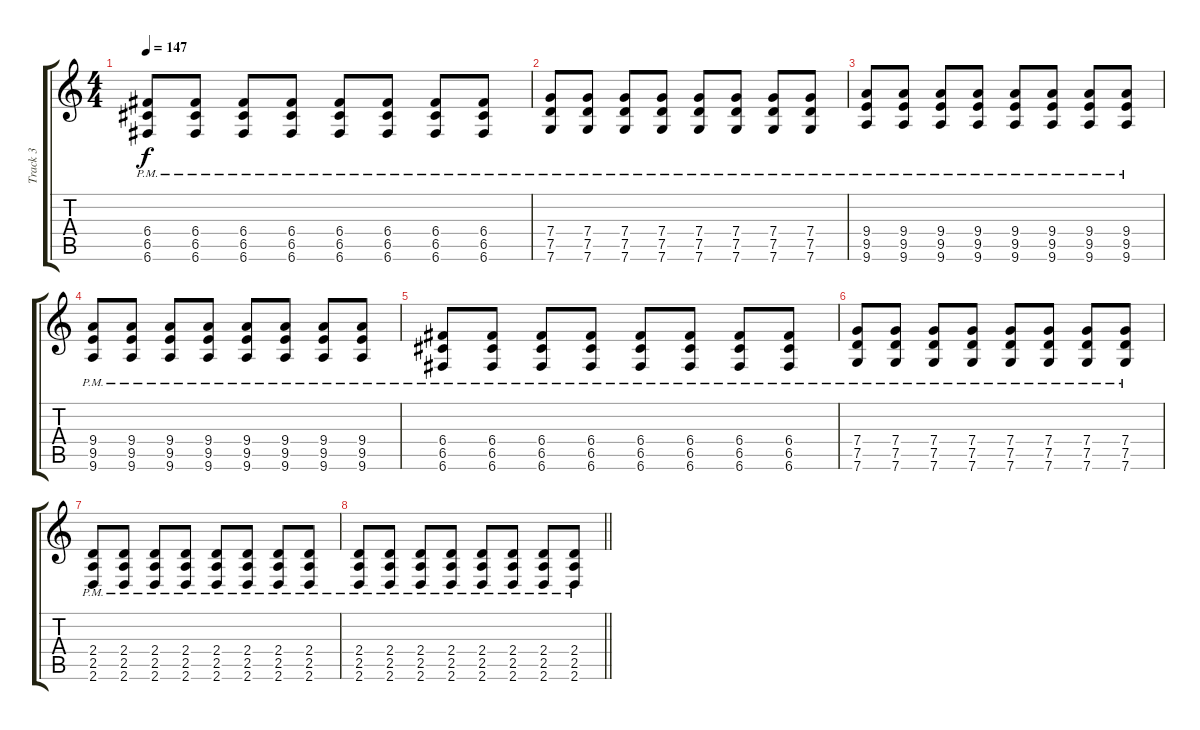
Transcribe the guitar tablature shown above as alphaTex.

\track ("Track 3" "Track 3") {instrument distortionguitar}
\staff {score tabs}
\tuning (D4 A3 F3 C3 G2 C2) {hide}
\ts (4 4)
\tempo 147
\clef g2
\ks c
(6.4{pm} 6.5{pm} 6.6{pm}).8{dy f} (6.4{pm} 6.5{pm} 6.6{pm}).8 (6.4{pm} 6.5{pm} 6.6{pm}).8 (6.4{pm} 6.5{pm} 6.6{pm}).8 (6.4{pm} 6.5{pm} 6.6{pm}).8 (6.4{pm} 6.5{pm} 6.6{pm}).8 (6.4{pm} 6.5{pm} 6.6{pm}).8 (6.4{pm} 6.5{pm} 6.6{pm}).8 |
(7.4{pm} 7.5{pm} 7.6{pm}).8 (7.4{pm} 7.5{pm} 7.6{pm}).8 (7.4{pm} 7.5{pm} 7.6{pm}).8 (7.4{pm} 7.5{pm} 7.6{pm}).8 (7.4{pm} 7.5{pm} 7.6{pm}).8 (7.4{pm} 7.5{pm} 7.6{pm}).8 (7.4{pm} 7.5{pm} 7.6{pm}).8 (7.4{pm} 7.5{pm} 7.6{pm}).8 |
(9.4{pm} 9.5{pm} 9.6{pm}).8 (9.4{pm} 9.5{pm} 9.6{pm}).8 (9.4{pm} 9.5{pm} 9.6{pm}).8 (9.4{pm} 9.5{pm} 9.6{pm}).8 (9.4{pm} 9.5{pm} 9.6{pm}).8 (9.4{pm} 9.5{pm} 9.6{pm}).8 (9.4{pm} 9.5{pm} 9.6{pm}).8 (9.4{pm} 9.5{pm} 9.6{pm}).8 |
(9.4{pm} 9.5{pm} 9.6{pm}).8 (9.4{pm} 9.5{pm} 9.6{pm}).8 (9.4{pm} 9.5{pm} 9.6{pm}).8 (9.4{pm} 9.5{pm} 9.6{pm}).8 (9.4{pm} 9.5{pm} 9.6{pm}).8 (9.4{pm} 9.5{pm} 9.6{pm}).8 (9.4{pm} 9.5{pm} 9.6{pm}).8 (9.4{pm} 9.5{pm} 9.6{pm}).8 |
(6.4{pm} 6.5{pm} 6.6{pm}).8 (6.4{pm} 6.5{pm} 6.6{pm}).8 (6.4{pm} 6.5{pm} 6.6{pm}).8 (6.4{pm} 6.5{pm} 6.6{pm}).8 (6.4{pm} 6.5{pm} 6.6{pm}).8 (6.4{pm} 6.5{pm} 6.6{pm}).8 (6.4{pm} 6.5{pm} 6.6{pm}).8 (6.4{pm} 6.5{pm} 6.6{pm}).8 |
(7.4{pm} 7.5{pm} 7.6{pm}).8 (7.4{pm} 7.5{pm} 7.6{pm}).8 (7.4{pm} 7.5{pm} 7.6{pm}).8 (7.4{pm} 7.5{pm} 7.6{pm}).8 (7.4{pm} 7.5{pm} 7.6{pm}).8 (7.4{pm} 7.5{pm} 7.6{pm}).8 (7.4{pm} 7.5{pm} 7.6{pm}).8 (7.4{pm} 7.5{pm} 7.6{pm}).8 |
(2.4{pm} 2.5{pm} 2.6{pm}).8 (2.4{pm} 2.5{pm} 2.6{pm}).8 (2.4{pm} 2.5{pm} 2.6{pm}).8 (2.4{pm} 2.5{pm} 2.6{pm}).8 (2.4{pm} 2.5{pm} 2.6{pm}).8 (2.4{pm} 2.5{pm} 2.6{pm}).8 (2.4{pm} 2.5{pm} 2.6{pm}).8 (2.4{pm} 2.5{pm} 2.6{pm}).8 |
\barLineRight lightlight
(2.4{pm} 2.5{pm} 2.6{pm}).8 (2.4{pm} 2.5{pm} 2.6{pm}).8 (2.4{pm} 2.5{pm} 2.6{pm}).8 (2.4{pm} 2.5{pm} 2.6{pm}).8 (2.4{pm} 2.5{pm} 2.6{pm}).8 (2.4{pm} 2.5{pm} 2.6{pm}).8 (2.4{pm} 2.5{pm} 2.6{pm}).8 (2.4{pm} 2.5{pm} 2.6{pm}).8
